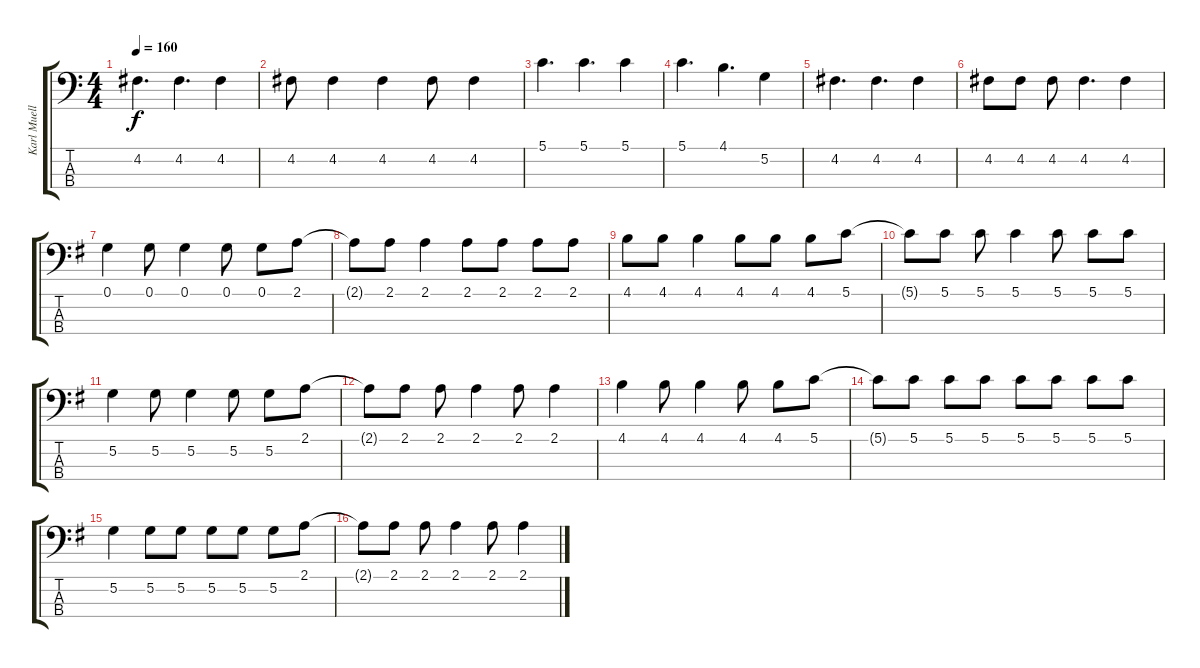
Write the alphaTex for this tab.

\track ("Karl Mueller" "Karl Muell") {instrument electricbasspick}
\staff {score tabs}
\tuning (G2 D2 A1 E1) {hide}
\ts (4 4)
\tempo 160
\clef f4
\ks c
4.2.4{d dy f} 4.2.4{d} 4.2.4 |
4.2.8 4.2.4 4.2.4 4.2.8 4.2.4 |
5.1.4{d} 5.1.4{d} 5.1.4 |
5.1.4{d} 4.1.4{d} 5.2.4 |
4.2.4{d} 4.2.4{d} 4.2.4 |
4.2.8 4.2.8 4.2.8 4.2.4{d} 4.2.4 |
\ks g
0.1.4 0.1.8 0.1.4 0.1.8 0.1.8 2.1.8 |
2.1{t}.8 2.1.8 2.1.4 2.1.8 2.1.8 2.1.8 2.1.8 |
4.1.8 4.1.8 4.1.4 4.1.8 4.1.8 4.1.8 5.1.8 |
5.1{t}.8 5.1.8 5.1.8 5.1.4 5.1.8 5.1.8 5.1.8 |
5.2.4 5.2.8 5.2.4 5.2.8 5.2.8 2.1.8 |
2.1{t}.8 2.1.8 2.1.8 2.1.4 2.1.8 2.1.4 |
4.1.4 4.1.8 4.1.4 4.1.8 4.1.8 5.1.8 |
5.1{t}.8 5.1.8 5.1.8 5.1.8 5.1.8 5.1.8 5.1.8 5.1.8 |
5.2.4 5.2.8 5.2.8 5.2.8 5.2.8 5.2.8 2.1.8 |
2.1{t}.8 2.1.8 2.1.8 2.1.4 2.1.8 2.1.4
